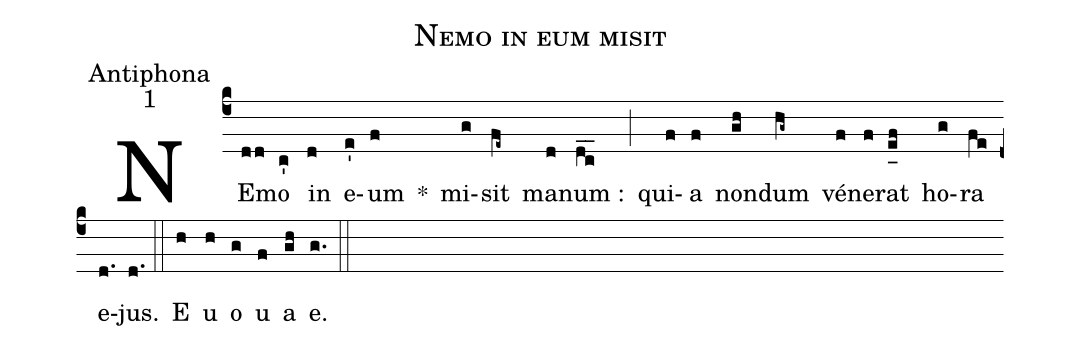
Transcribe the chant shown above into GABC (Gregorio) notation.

name:Nemo in eum misit;
office-part:Antiphona;
mode:1;
%%
(c4) NE(dd)mo(c') in(d) e(e')um(f) *() mi(g)sit(fe~) ma(d)num :(dc__) (;) qui(f)a(f) non(gh)dum(hg~) vé(f)ne(f)rat(e_[uh:l]f) ho(g)ra(fe) e(d.)jus.(d.) (::) <eu>E(h) u(h) o(g) u(f) a(gh) e.</eu>(g.) (::)
